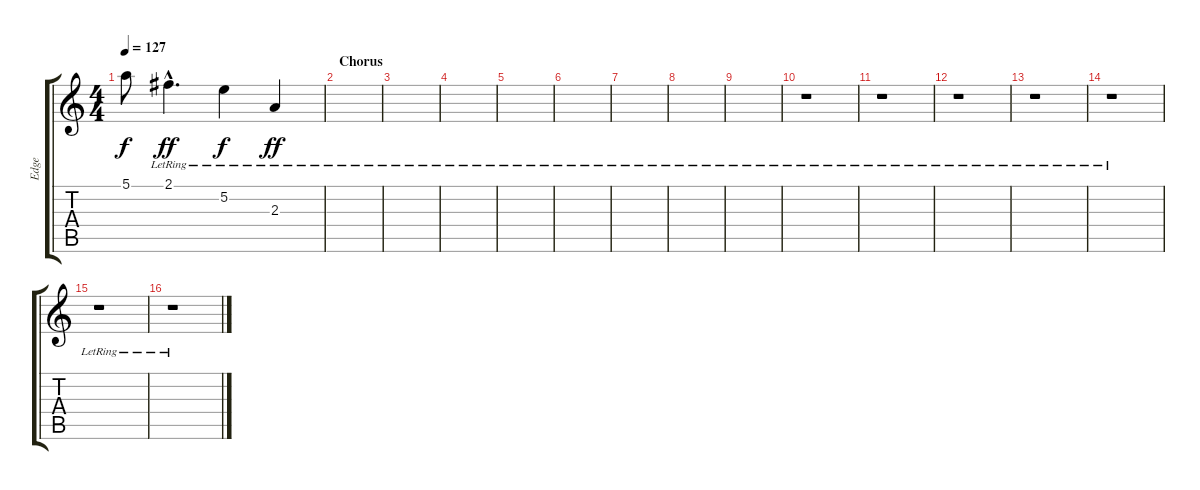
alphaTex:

\track ("Edge" "Edge") {instrument acousticguitarsteel}
\staff {score tabs}
\tuning (E4 B3 G3 D3 A2 E2) {hide}
\ts (4 4)
\tempo 127
\clef g2
\ks c
5.1{t}.8{dy f} 2.1{hac lr}.4{d dy ff} 5.2{lr}.4{dy f} 2.3{lr}.4{dy ff} |
\section ("" "Chorus")
|
|
|
|
|
|
|
|
r.1 |
r.1 |
r.1 |
r.1 |
r.1 |
r.1 |
r.1
